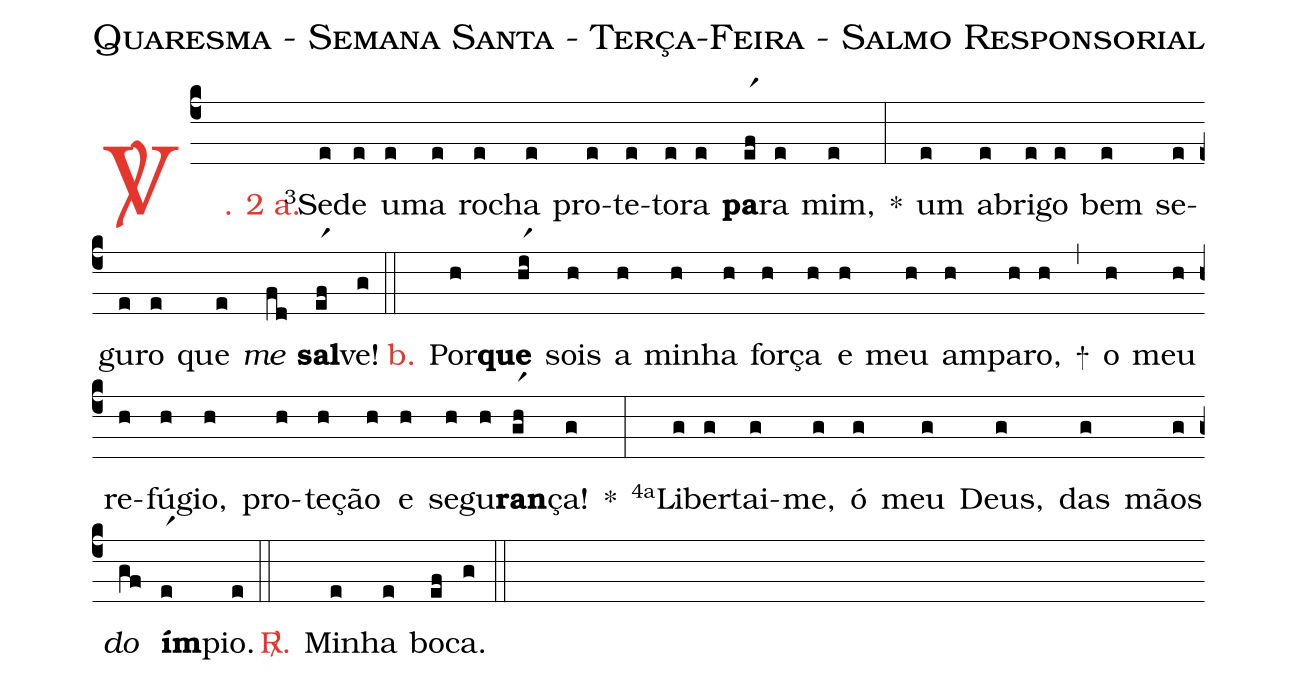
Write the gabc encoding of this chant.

name: Quaresma - Semana Santa - Terça-Feira - Salmo Responsorial;
%%
(c4)

<c><sp>V/</sp>. 2 a.</c>() <v>\VSup{3}</v>Se(e)de(e) u(e)ma(e) ro(e)cha(e) pro(e)te(e)to(e)ra(e) <b>pa</b>(er1f)ra(e) mim,(e) *(:)
um(e) a(e)bri(e)go(e) bem(e) se(e)gu(e)ro(e) que(e) <i>me</i>(fd) <b>sal</b>(er1f)ve!(g)

(::)

<nlba><c>b.</c>() Por</nlba>(h)<b>que</b>(hr1i) sois(h) a(h) mi(h)nha(h) for(h)ça(h) e(h) meu(h) am(h)pa(h)ro,(h) +(,)
o(h) meu(h) re(h)fú(h)gio,(h) pro(h)te(h)ção(h) e(h) se(h)gu(h)<b>ran</b>(gr1h)ça!(g) *(:)
<v>\VSup{4a}</v>Li(g)ber(g)tai-(g)me,(g) ó(g) meu(g) Deus,(g) das(g) mãos(g) <i>do</i>(gf) <b>ím</b>(er1)pio.(e)

(::)

<nlba><c><sp>R/</sp>.</c>() Mi</nlba>(e)nha(e) bo(ef)ca.(g)

(::)
